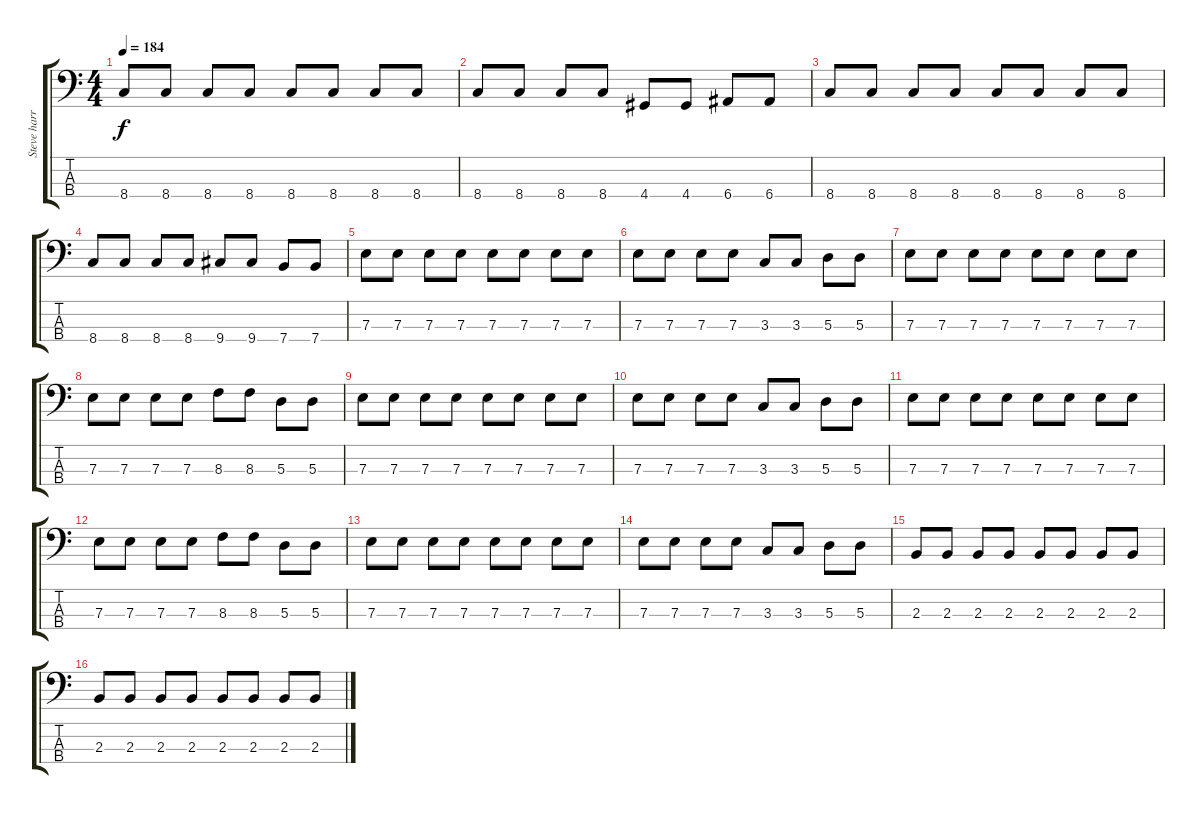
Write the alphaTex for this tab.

\track ("Steve harris" "Steve harr") {instrument electricbassfinger}
\staff {score tabs}
\tuning (G2 D2 A1 E1) {hide}
\ts (4 4)
\tempo 184
\clef f4
\ks c
8.4.8{dy f} 8.4.8 8.4.8 8.4.8 8.4.8 8.4.8 8.4.8 8.4.8 |
8.4.8 8.4.8 8.4.8 8.4.8 4.4.8 4.4.8 6.4.8 6.4.8 |
8.4.8 8.4.8 8.4.8 8.4.8 8.4.8 8.4.8 8.4.8 8.4.8 |
8.4.8 8.4.8 8.4.8 8.4.8 9.4.8 9.4.8 7.4.8 7.4.8 |
7.3.8 7.3.8 7.3.8 7.3.8 7.3.8 7.3.8 7.3.8 7.3.8 |
7.3.8 7.3.8 7.3.8 7.3.8 3.3.8 3.3.8 5.3.8 5.3.8 |
7.3.8 7.3.8 7.3.8 7.3.8 7.3.8 7.3.8 7.3.8 7.3.8 |
7.3.8 7.3.8 7.3.8 7.3.8 8.3.8 8.3.8 5.3.8 5.3.8 |
7.3.8 7.3.8 7.3.8 7.3.8 7.3.8 7.3.8 7.3.8 7.3.8 |
7.3.8 7.3.8 7.3.8 7.3.8 3.3.8 3.3.8 5.3.8 5.3.8 |
7.3.8 7.3.8 7.3.8 7.3.8 7.3.8 7.3.8 7.3.8 7.3.8 |
7.3.8 7.3.8 7.3.8 7.3.8 8.3.8 8.3.8 5.3.8 5.3.8 |
7.3.8 7.3.8 7.3.8 7.3.8 7.3.8 7.3.8 7.3.8 7.3.8 |
7.3.8 7.3.8 7.3.8 7.3.8 3.3.8 3.3.8 5.3.8 5.3.8 |
2.3.8 2.3.8 2.3.8 2.3.8 2.3.8 2.3.8 2.3.8 2.3.8 |
2.3.8 2.3.8 2.3.8 2.3.8 2.3.8 2.3.8 2.3.8 2.3.8
